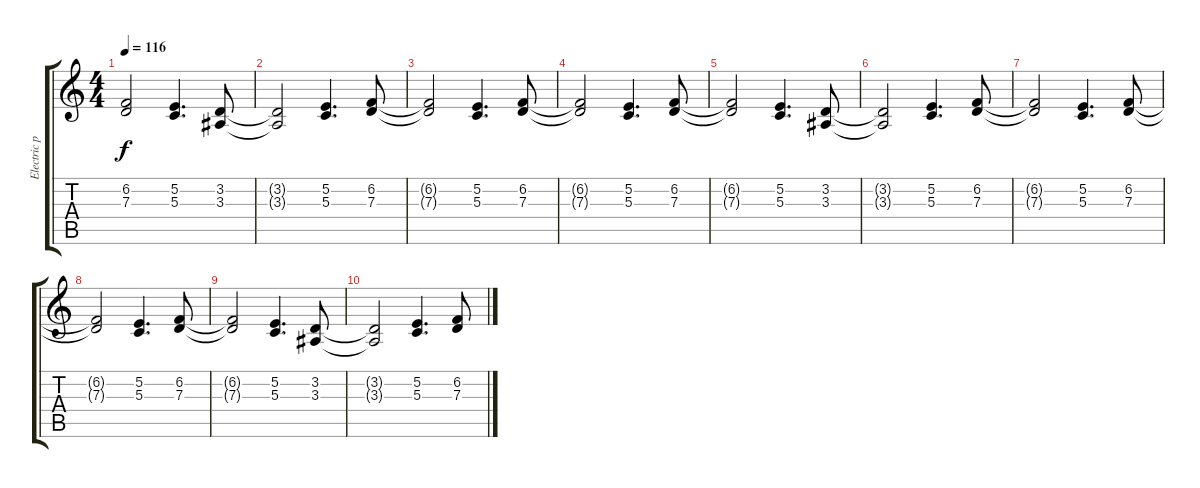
\track ("Electric piano" "Electric p") {instrument electricpiano1}
\staff {score tabs}
\tuning (E4 B3 G3 D3 A2 E2) {hide}
\ts (4 4)
\tempo 116
\clef g2
\ks c
(6.2{t} 7.3{t}).2{dy f} (5.2 5.3).4{d} (3.2 3.3).8 |
(3.2{t} 3.3{t}).2 (5.2 5.3).4{d} (6.2 7.3).8 |
(6.2{t} 7.3{t}).2 (5.2 5.3).4{d} (6.2 7.3).8 |
(6.2{t} 7.3{t}).2 (5.2 5.3).4{d} (6.2 7.3).8 |
(6.2{t} 7.3{t}).2 (5.2 5.3).4{d} (3.2 3.3).8 |
(3.2{t} 3.3{t}).2 (5.2 5.3).4{d} (6.2 7.3).8 |
(6.2{t} 7.3{t}).2 (5.2 5.3).4{d} (6.2 7.3).8 |
(6.2{t} 7.3{t}).2 (5.2 5.3).4{d} (6.2 7.3).8 |
(6.2{t} 7.3{t}).2 (5.2 5.3).4{d} (3.2 3.3).8 |
(3.2{t} 3.3{t}).2 (5.2 5.3).4{d} (6.2 7.3).8
